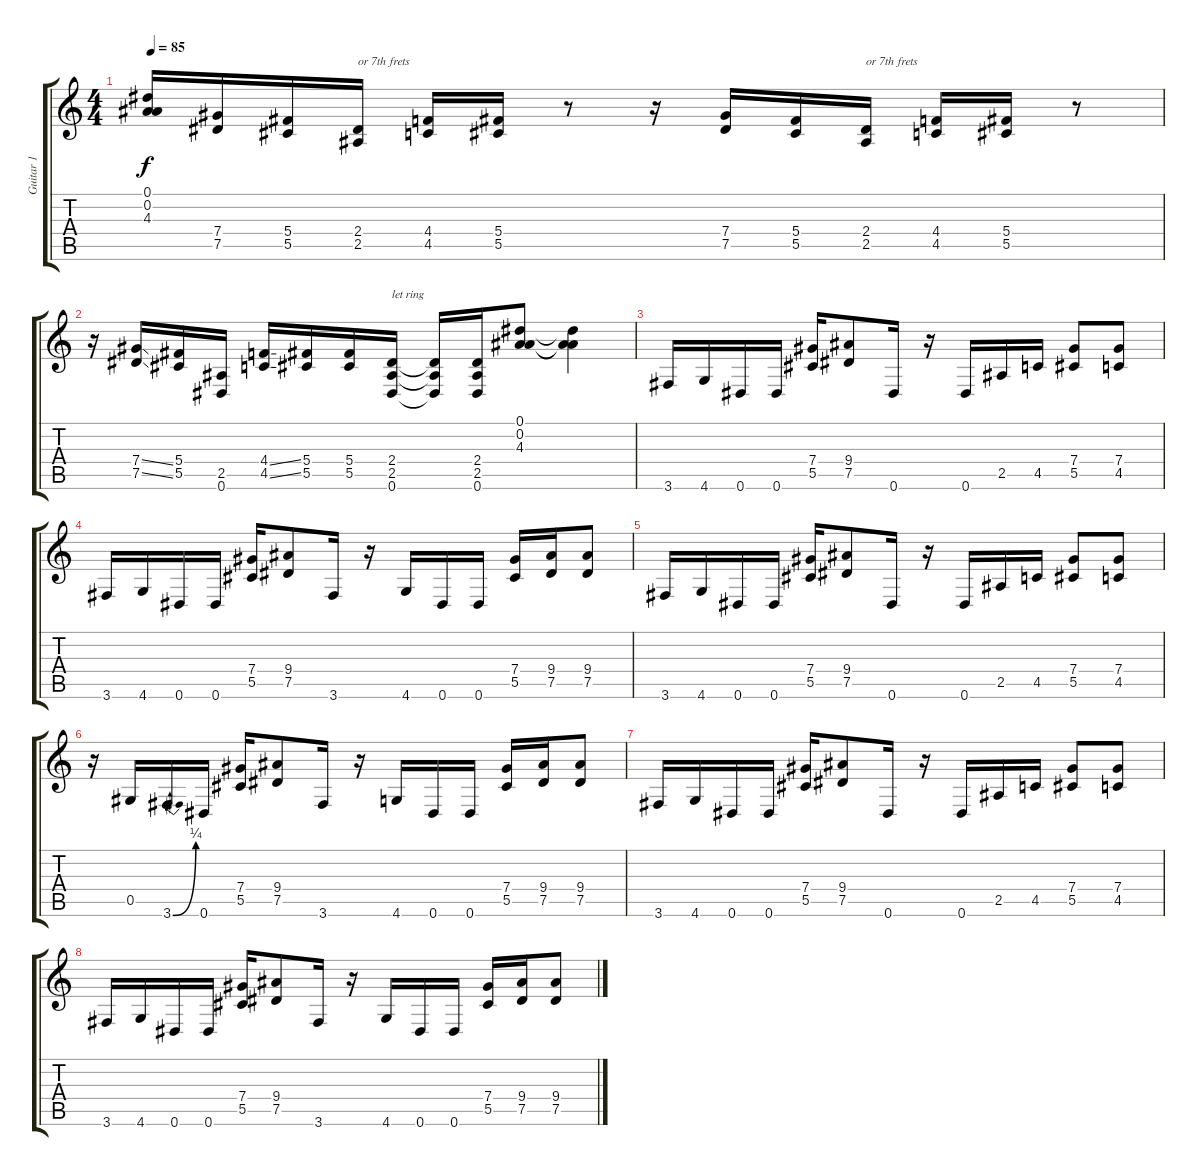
\track ("Guitar 1" "Guitar 1") {instrument overdrivenguitar}
\staff {score tabs}
\tuning (Eb4 Bb3 Gb3 Db3 Ab2 Eb2) {hide}
\ts (4 4)
\tempo 85
\clef g2
\ks c
(0.1{t} 0.2{t} 4.3{t}).16{dy f} (7.4 7.5).16 (5.4 5.5).16 (2.4 2.5).16{txt "or 7th frets"} (4.4 4.5).16 (5.4 5.5).16 r.8 r.16 (7.4 7.5).16 (5.4 5.5).16 (2.4 2.5).16{txt "or 7th frets"} (4.4 4.5).16 (5.4 5.5).16 r.8 |
r.16 (7.4{ss} 7.5{ss}).16 (5.4 5.5).16 (2.5 0.6).16 (4.4{ss} 4.5{ss}).16 (5.4 5.5).16 (5.4 5.5).16 (2.4 2.5 0.6).16{txt "let ring"} (2.4{t} 2.5{t} 0.6{t}).16 (2.4 2.5 0.6).16 (0.1 0.2 4.3).8 (0.1{t} 0.2{t} 4.3{t}).4 |
3.6.16 4.6.16 0.6.16 0.6.16 (7.4 5.5).16 (9.4 7.5).8 0.6.16 r.16 0.6.16 2.5.16 4.5.16 (7.4 5.5).8 (7.4 4.5).8 |
3.6.16 4.6.16 0.6.16 0.6.16 (7.4 5.5).16 (9.4 7.5).8 3.6.16 r.16 4.6.16 0.6.16 0.6.16 (7.4 5.5).16 (9.4 7.5).16 (9.4 7.5).8 |
3.6.16 4.6.16 0.6.16 0.6.16 (7.4 5.5).16 (9.4 7.5).8 0.6.16 r.16 0.6.16 2.5.16 4.5.16 (7.4 5.5).8 (7.4 4.5).8 |
r.16 0.5.16 3.6{be (bend 0 0 60 1)}.16 0.6.16 (7.4 5.5).16 (9.4 7.5).8 3.6.16 r.16 4.6.16 0.6.16 0.6.16 (7.4 5.5).16 (9.4 7.5).16 (9.4 7.5).8 |
3.6.16 4.6.16 0.6.16 0.6.16 (7.4 5.5).16 (9.4 7.5).8 0.6.16 r.16 0.6.16 2.5.16 4.5.16 (7.4 5.5).8 (7.4 4.5).8 |
3.6.16 4.6.16 0.6.16 0.6.16 (7.4 5.5).16 (9.4 7.5).8 3.6.16 r.16 4.6.16 0.6.16 0.6.16 (7.4 5.5).16 (9.4 7.5).16 (9.4 7.5).8
